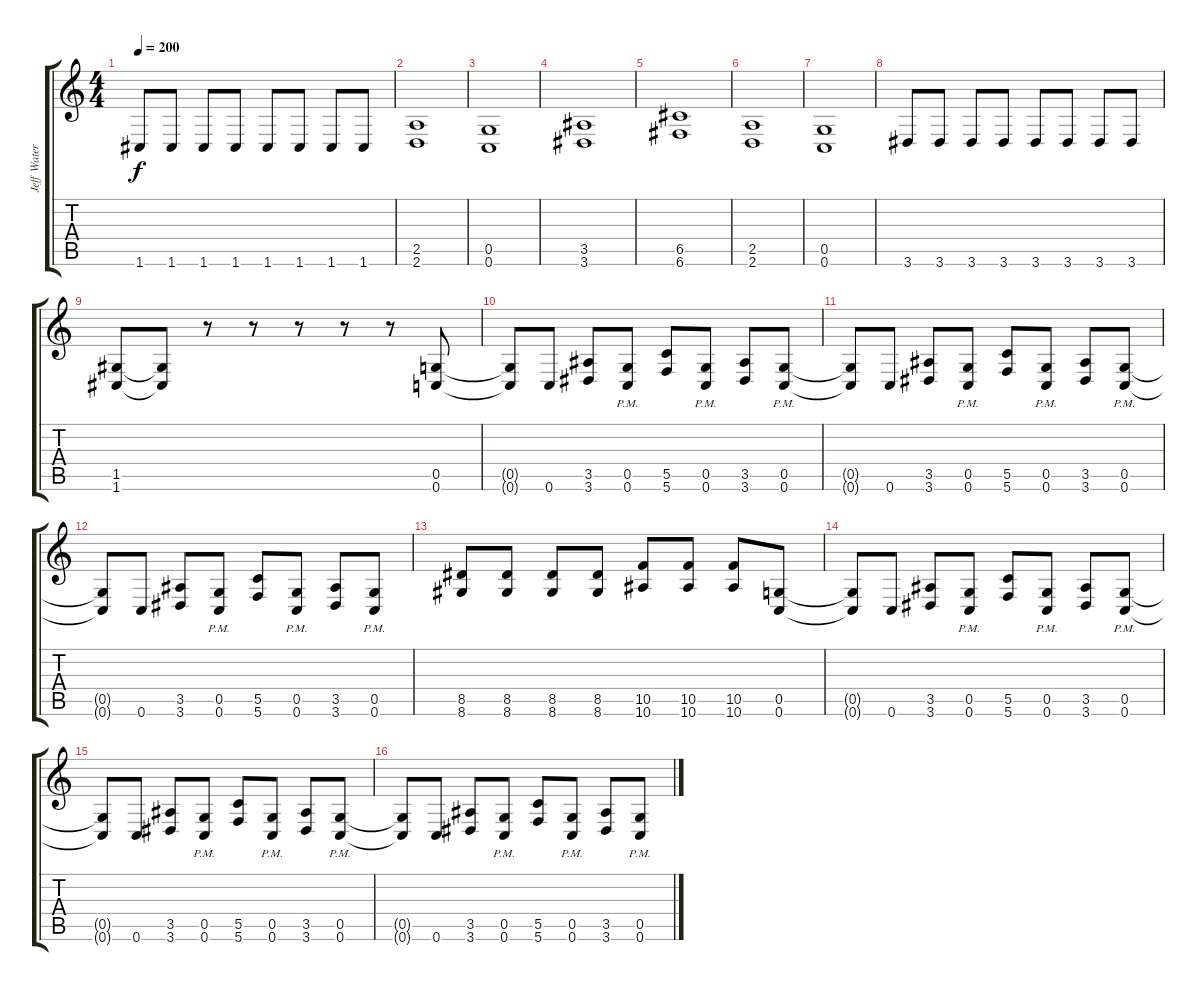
\track ("Jeff Waters + Anders Bjorler (solo)" "Jeff Water") {instrument overdrivenguitar}
\staff {score tabs}
\tuning (D4 A3 F3 C3 G2 C2) {hide}
\ts (4 4)
\tempo 200
\clef g2
\ks c
1.6.8{dy f} 1.6.8 1.6.8 1.6.8 1.6.8 1.6.8 1.6.8 1.6.8 |
(2.5 2.6).1 |
(0.5 0.6).1 |
(3.5 3.6).1 |
(6.5 6.6).1 |
(2.5 2.6).1 |
(0.5 0.6).1 |
3.6.8 3.6.8 3.6.8 3.6.8 3.6.8 3.6.8 3.6.8 3.6.8 |
(1.5 1.6).8 (1.5{t} 1.6{t}).8 r.8 r.8 r.8 r.8 r.8 (0.5 0.6).8 |
(0.5{t} 0.6{t}).8 0.6.8 (3.5 3.6).8 (0.5 0.6{pm}).8 (5.5 5.6).8 (0.5 0.6{pm}).8 (3.5 3.6).8 (0.5 0.6{pm}).8 |
(0.5{t} 0.6{t}).8 0.6.8 (3.5 3.6).8 (0.5 0.6{pm}).8 (5.5 5.6).8 (0.5 0.6{pm}).8 (3.5 3.6).8 (0.5 0.6{pm}).8 |
(0.5{t} 0.6{t}).8 0.6.8 (3.5 3.6).8 (0.5 0.6{pm}).8 (5.5 5.6).8 (0.5 0.6{pm}).8 (3.5 3.6).8 (0.5 0.6{pm}).8 |
(8.5 8.6).8 (8.5 8.6).8 (8.5 8.6).8 (8.5 8.6).8 (10.5 10.6).8 (10.5 10.6).8 (10.5 10.6).8 (0.5 0.6).8 |
(0.5{t} 0.6{t}).8 0.6.8 (3.5 3.6).8 (0.5 0.6{pm}).8 (5.5 5.6).8 (0.5 0.6{pm}).8 (3.5 3.6).8 (0.5 0.6{pm}).8 |
(0.5{t} 0.6{t}).8 0.6.8 (3.5 3.6).8 (0.5 0.6{pm}).8 (5.5 5.6).8 (0.5 0.6{pm}).8 (3.5 3.6).8 (0.5 0.6{pm}).8 |
(0.5{t} 0.6{t}).8 0.6.8 (3.5 3.6).8 (0.5 0.6{pm}).8 (5.5 5.6).8 (0.5 0.6{pm}).8 (3.5 3.6).8 (0.5 0.6{pm}).8
